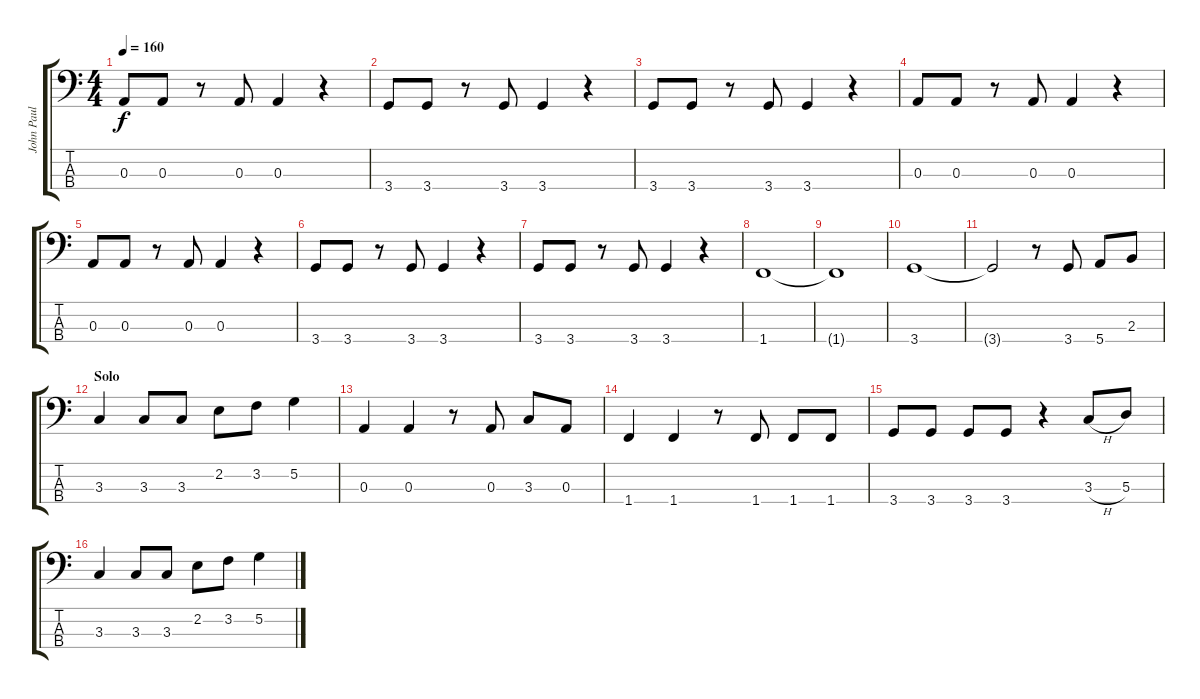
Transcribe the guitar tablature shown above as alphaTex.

\track ("John Paul Jones - Bass" "John Paul ") {instrument electricbassfinger}
\staff {score tabs}
\tuning (G2 D2 A1 E1) {hide}
\ts (4 4)
\tempo 160
\clef f4
\ks c
0.3.8{dy f} 0.3.8 r.8 0.3.8 0.3.4 r.4 |
3.4.8 3.4.8 r.8 3.4.8 3.4.4 r.4 |
3.4.8 3.4.8 r.8 3.4.8 3.4.4 r.4 |
0.3.8 0.3.8 r.8 0.3.8 0.3.4 r.4 |
0.3.8 0.3.8 r.8 0.3.8 0.3.4 r.4 |
3.4.8 3.4.8 r.8 3.4.8 3.4.4 r.4 |
3.4.8 3.4.8 r.8 3.4.8 3.4.4 r.4 |
1.4.1 |
1.4{t}.1 |
3.4.1 |
3.4{t}.2 r.8 3.4.8 5.4.8 2.3.8 |
\section ("" "Solo")
3.3.4 3.3.8 3.3.8 2.2.8 3.2.8 5.2.4 |
0.3.4 0.3.4 r.8 0.3.8 3.3.8 0.3.8 |
1.4.4 1.4.4 r.8 1.4.8 1.4.8 1.4.8 |
3.4.8 3.4.8 3.4.8 3.4.8 r.4 3.3{h}.8 5.3.8 |
3.3.4 3.3.8 3.3.8 2.2.8 3.2.8 5.2.4
